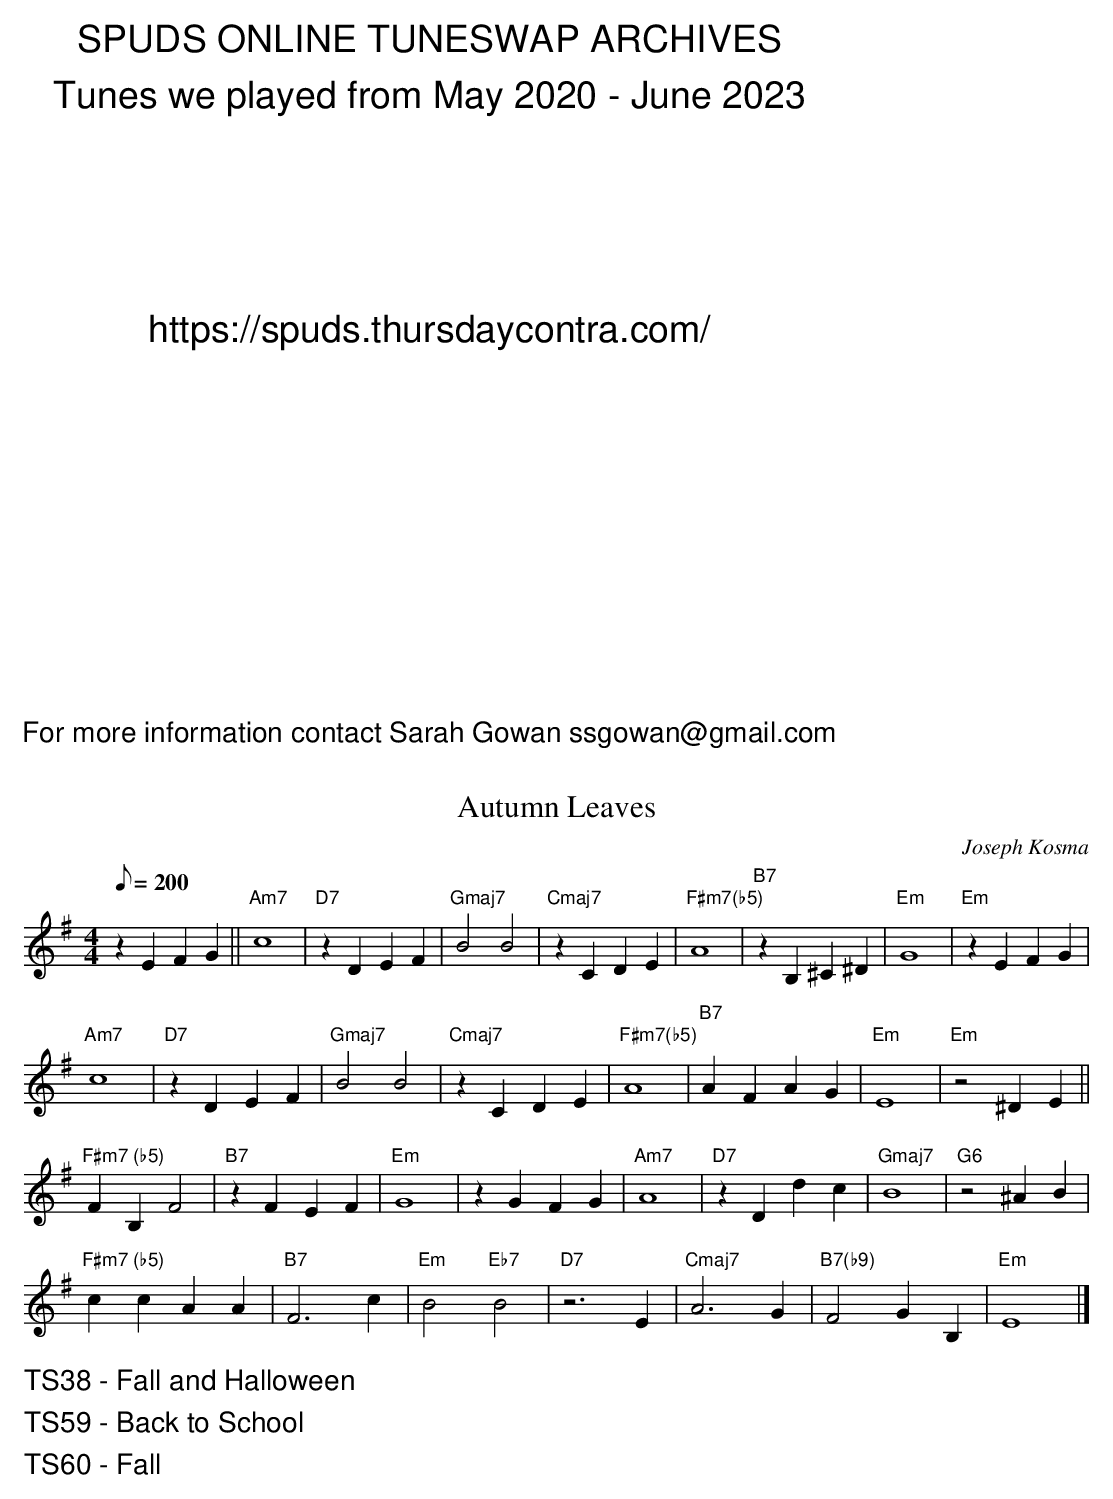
X:1
T:Autumn Leaves
C:Joseph Kosma
L:1/8
Q:200
M:4/4
K:G
z2 E2 F2 G2 || "Am7"c8 | "D7"z2 D2 E2 F2 | "Gmaj7"B4 B4 | "Cmaj7"z2 C2 D2 E2 |\
"F#m7(b5)"A8|"B7"z2 B,2 ^C2 ^D2|"Em"G8|"Em"z2 E2 F2 G2|
"Am7"c8 | "D7"z2 D2 E2 F2 | "Gmaj7"B4 B4 | "Cmaj7"z2 C2 D2 E2 |\
"F#m7(b5)"A8|"B7"A2 F2 A2 G2|"Em"E8|"Em"z4 ^D2 E2||
"F#m7 (b5)"F2 B,2 F4 | "B7"z2 F2 E2 F2 | "Em"G8 | z2 G2 F2 G2 |\
"Am7"A8 | "D7"z2 D2 d2 c2 | "Gmaj7"B8 | "G6"z4 ^A2 B2 |
"F#m7 (b5)"c2 c2 A2 A2 | "B7"F6 c2 | "Em"B4 "Eb7"B4 | "D7"z6 E2 |\
"Cmaj7"A6 G2 | "B7(b9)"F4 G2 B,2 | "Em"E8 |]
